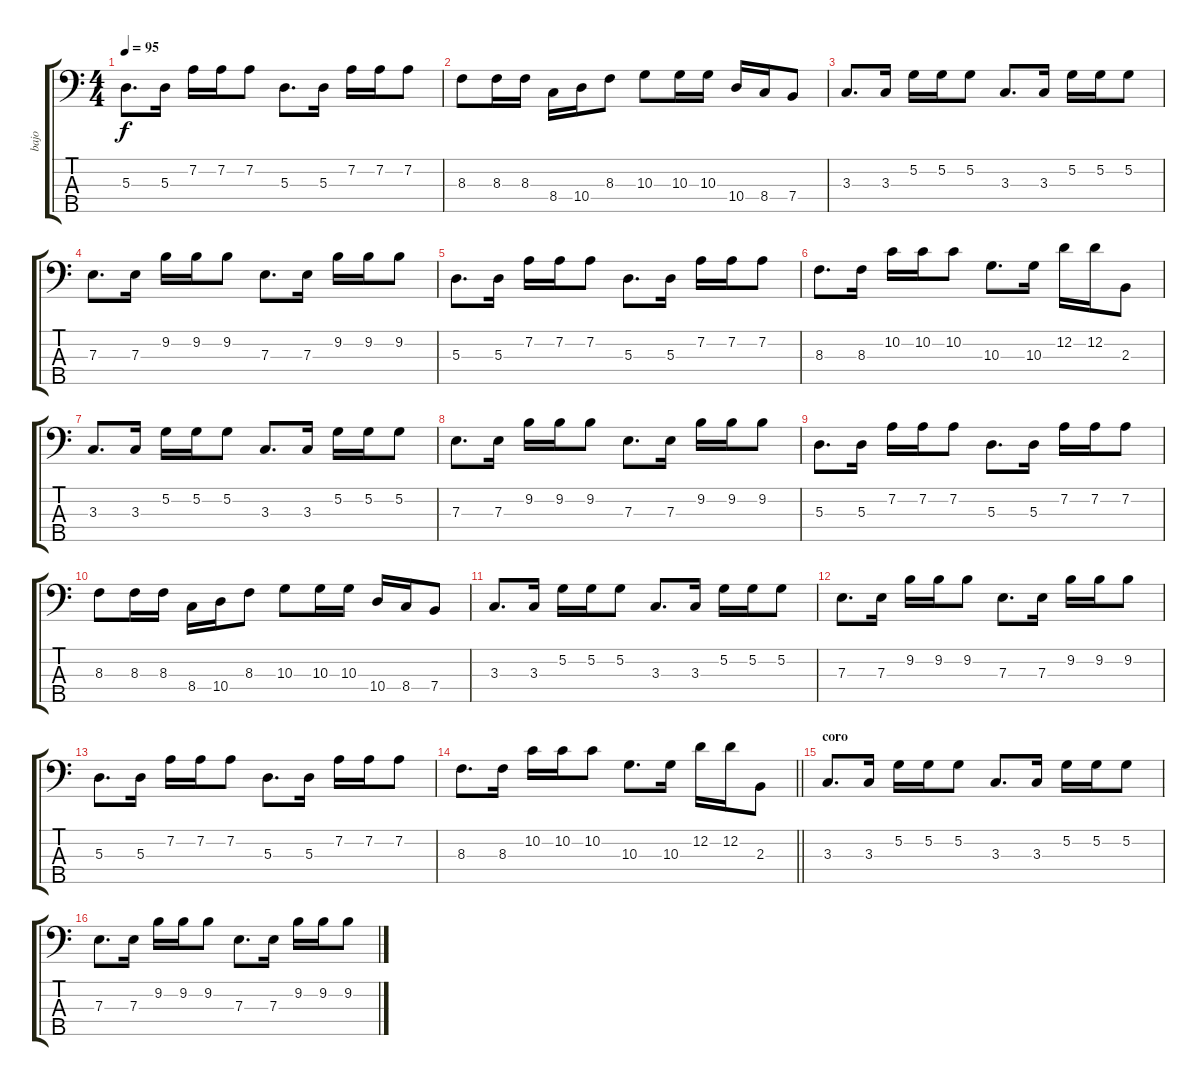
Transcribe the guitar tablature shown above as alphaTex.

\track ("bajo" "bajo") {instrument electricbasspick}
\staff {score tabs}
\tuning (G2 D2 A1 E1 B0) {hide}
\ts (4 4)
\tempo 95
\clef f4
\ks c
5.3.8{d dy f} 5.3.16 7.2.16 7.2.16 7.2.8 5.3.8{d} 5.3.16 7.2.16 7.2.16 7.2.8 |
8.3.8 8.3.16 8.3.16 8.4.16 10.4.16 8.3.8 10.3.8 10.3.16 10.3.16 10.4.16 8.4.16 7.4.8 |
3.3.8{d} 3.3.16 5.2.16 5.2.16 5.2.8 3.3.8{d} 3.3.16 5.2.16 5.2.16 5.2.8 |
7.3.8{d} 7.3.16 9.2.16 9.2.16 9.2.8 7.3.8{d} 7.3.16 9.2.16 9.2.16 9.2.8 |
5.3.8{d} 5.3.16 7.2.16 7.2.16 7.2.8 5.3.8{d} 5.3.16 7.2.16 7.2.16 7.2.8 |
8.3.8{d} 8.3.16 10.2.16 10.2.16 10.2.8 10.3.8{d} 10.3.16 12.2.16 12.2.16 2.3.8 |
3.3.8{d} 3.3.16 5.2.16 5.2.16 5.2.8 3.3.8{d} 3.3.16 5.2.16 5.2.16 5.2.8 |
7.3.8{d} 7.3.16 9.2.16 9.2.16 9.2.8 7.3.8{d} 7.3.16 9.2.16 9.2.16 9.2.8 |
5.3.8{d} 5.3.16 7.2.16 7.2.16 7.2.8 5.3.8{d} 5.3.16 7.2.16 7.2.16 7.2.8 |
8.3.8 8.3.16 8.3.16 8.4.16 10.4.16 8.3.8 10.3.8 10.3.16 10.3.16 10.4.16 8.4.16 7.4.8 |
3.3.8{d instrument electricbasspick} 3.3.16 5.2.16 5.2.16 5.2.8 3.3.8{d} 3.3.16 5.2.16 5.2.16 5.2.8 |
7.3.8{d} 7.3.16 9.2.16 9.2.16 9.2.8 7.3.8{d} 7.3.16 9.2.16 9.2.16 9.2.8 |
5.3.8{d} 5.3.16 7.2.16 7.2.16 7.2.8 5.3.8{d} 5.3.16 7.2.16 7.2.16 7.2.8 |
\barLineRight lightlight
8.3.8{d} 8.3.16 10.2.16 10.2.16 10.2.8 10.3.8{d} 10.3.16 12.2.16 12.2.16 2.3.8 |
\section ("" "coro")
3.3.8{d instrument electricbasspick} 3.3.16 5.2.16 5.2.16 5.2.8 3.3.8{d} 3.3.16 5.2.16 5.2.16 5.2.8 |
7.3.8{d} 7.3.16 9.2.16 9.2.16 9.2.8 7.3.8{d} 7.3.16 9.2.16 9.2.16 9.2.8
